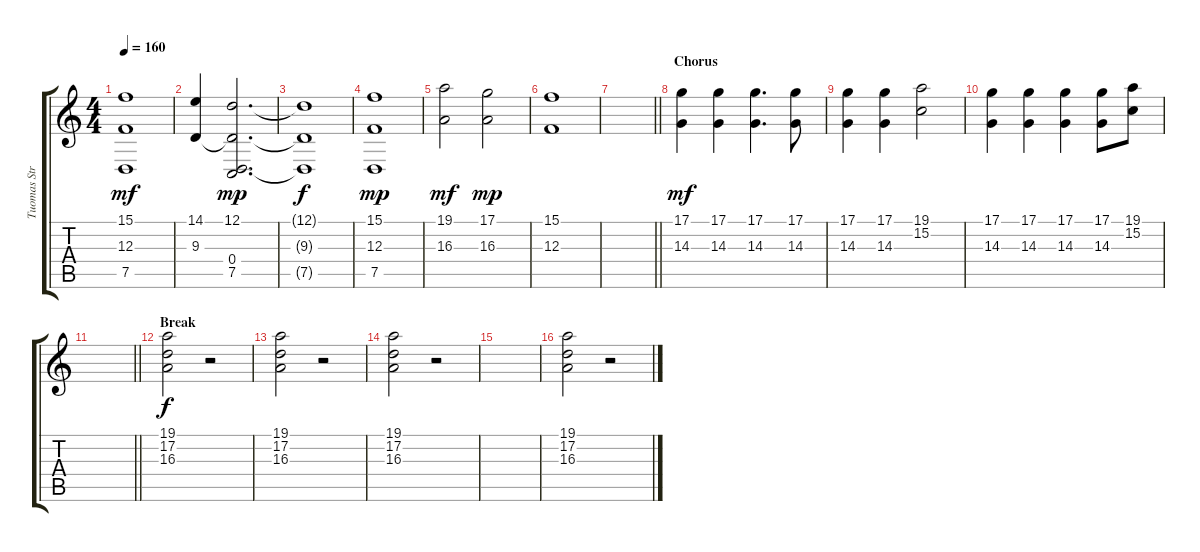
\track ("Tuomas Strings" "Tuomas Str") {instrument synthstrings2}
\staff {score tabs}
\tuning (D4 A3 F3 C3 G2 D2) {hide}
\ts (4 4)
\tempo 160
\clef g2
\ks c
(15.1 12.3 7.5).1{dy mf} |
(14.1 9.3).4 (12.1 9.3{t} 0.4 7.5).2{d dy mp} |
(12.1{t} 9.3{t} 7.5{t}).1{dy f} |
(15.1 12.3 7.5).1{dy mp} |
(19.1 16.3).2{dy mf} (17.1 16.3).2{dy mp} |
(15.1 12.3).1 |
\barLineRight lightlight
|
\section ("" "Chorus")
(17.1 14.3).4{dy mf} (17.1 14.3).4 (17.1 14.3).4{d} (17.1 14.3).8 |
(17.1 14.3).4 (17.1 14.3).4 (19.1 15.2).2 |
(17.1 14.3).4 (17.1 14.3).4 (17.1 14.3).4 (17.1 14.3).8 (19.1 15.2).8 |
\barLineRight lightlight
|
\section ("" "Break")
(19.1 17.2 16.3).2{dy f} r.2 |
(19.1 17.2 16.3).2 r.2 |
(19.1 17.2 16.3).2 r.2 |
|
(19.1 17.2 16.3).2 r.2
